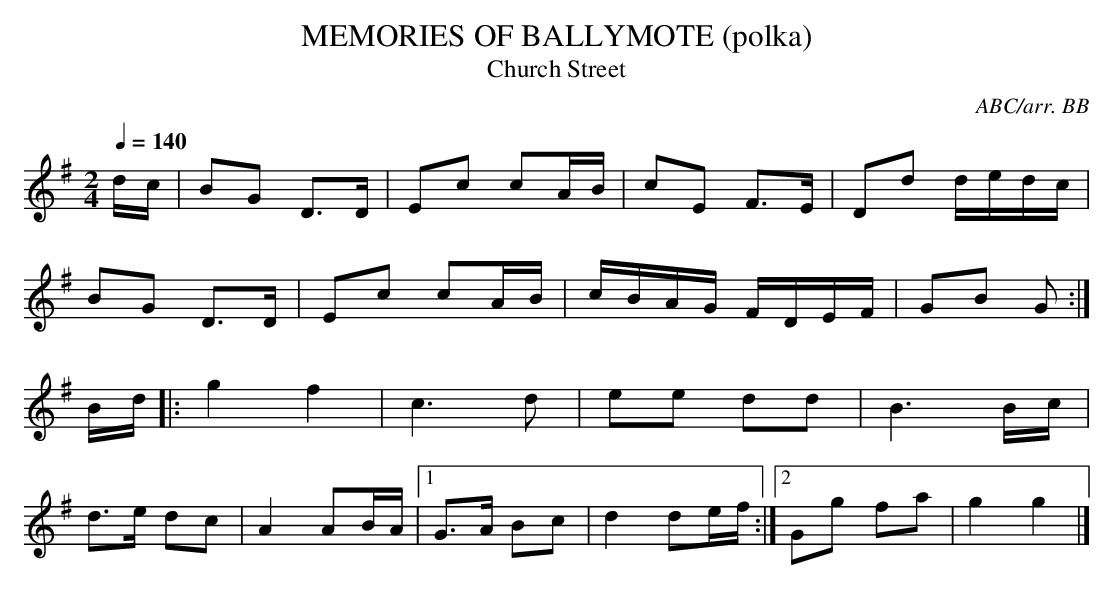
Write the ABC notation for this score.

X:1
T:MEMORIES OF BALLYMOTE (polka)
T:Church Street
C:ABC/arr. BB
M:2/4
L:1/8
Q:1/4=140
K:G
d/c/|BG D>D|Ec cA/B/|cE F>E|Dd d/e/d/c/|
BG D>D|Ec cA/B/|c/B/A/G/ F/D/E/F/|GB G :|
B/d/|: g2 f2|c3 d|ee dd|B3 B/c/|
d>e dc|A2 AB/A/|1 G>A Bc|d2 de/f/ :|\
[2 Gg fa|g2 g2|]
